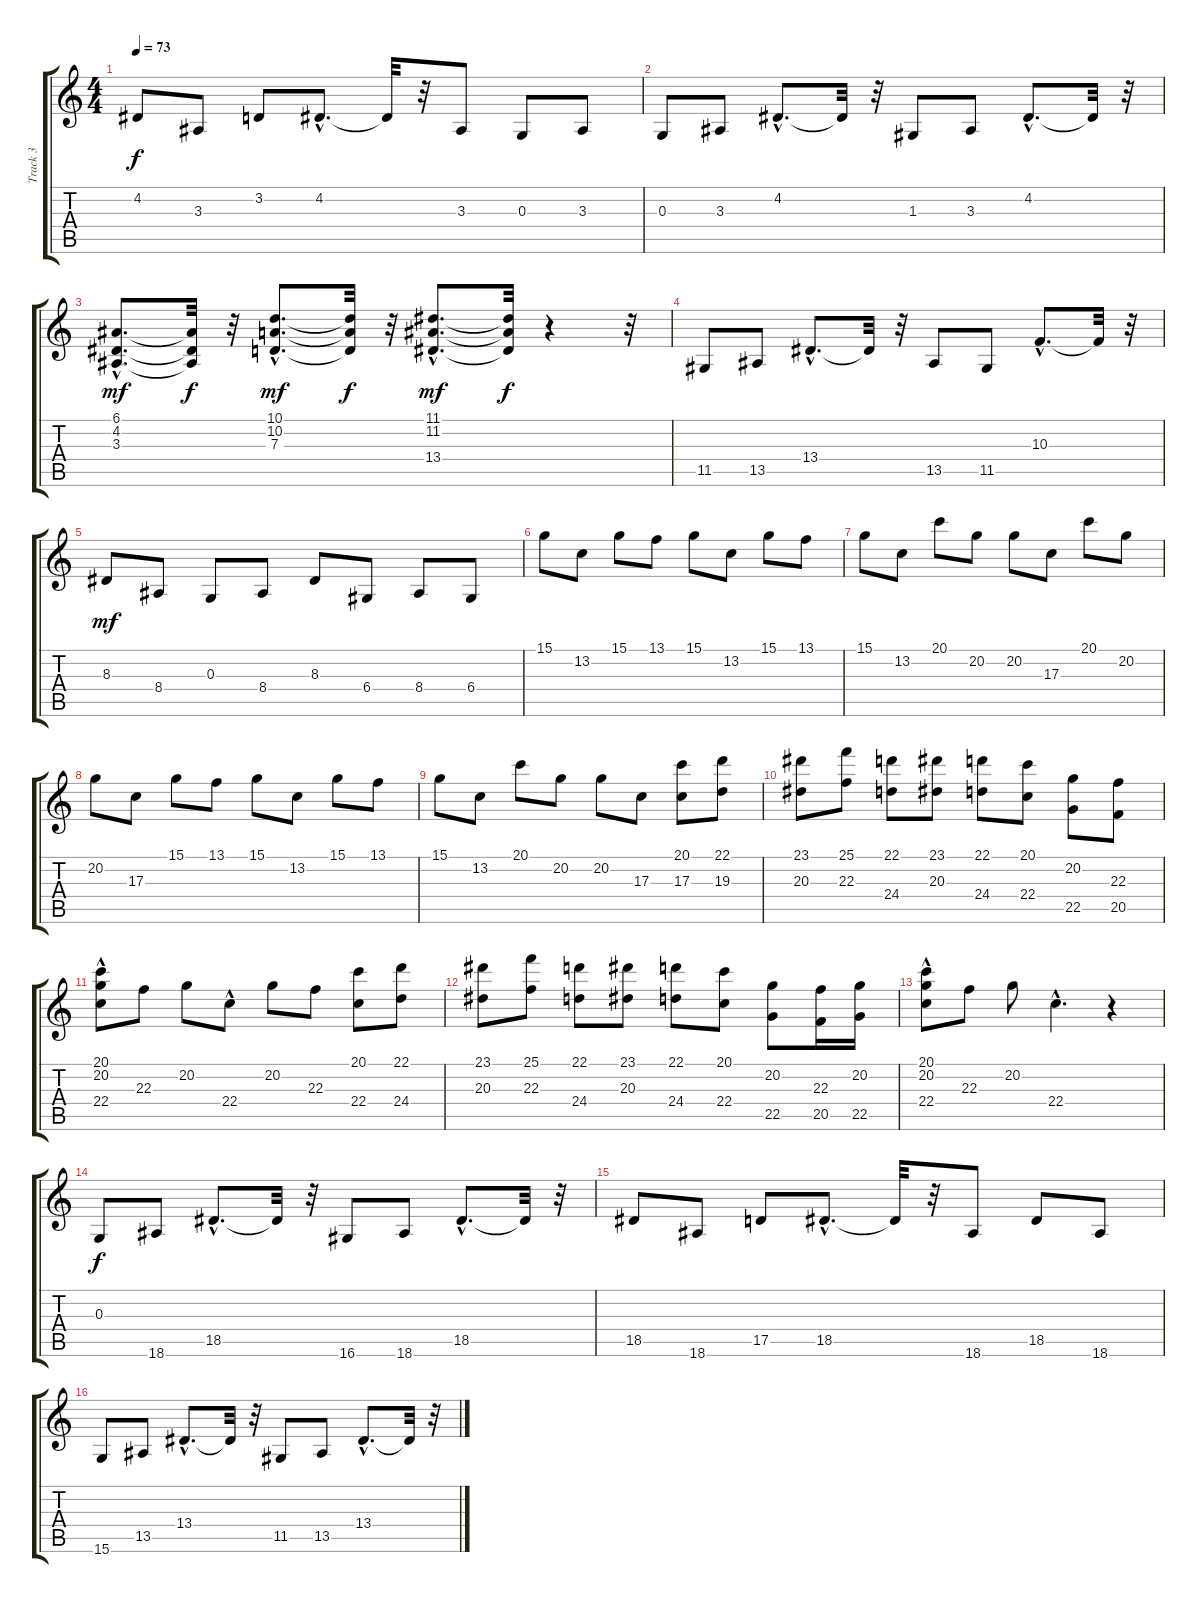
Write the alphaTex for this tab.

\track ("Track 3" "Track 3") {instrument brightacousticpiano}
\staff {score tabs}
\tuning (E4 B3 G3 D3 A2 E2) {hide}
\ts (4 4)
\tempo 73
\clef g2
\ks c
4.2.8{dy f} 3.3.8 3.2.8 4.2{hac}.8{d} 4.2{t}.32 r.32 3.3.8 0.3.8 3.3.8 |
0.3.8 3.3.8 4.2{hac}.8{d} 4.2{t}.32 r.32 1.3.8 3.3.8 4.2{hac}.8{d} 4.2{t}.32 r.32 |
(6.1{hac} 4.2{hac} 3.3{hac}).8{d dy mf} (6.1{t} 4.2{t} 3.3{t}).32{dy f} r.32 (10.1{hac} 10.2{hac} 7.3{hac}).8{d dy mf} (10.1{t} 10.2{t} 7.3{t}).32{dy f} r.32 (11.1{hac} 11.2{hac} 13.4{hac}).8{d dy mf} (11.1{t} 11.2{t} 13.4{t}).32{dy f} r.4 r.32 |
11.5.8 13.5.8 13.4{hac}.8{d} 13.4{t}.32 r.32 13.5.8 11.5.8 10.3{hac}.8{d} 10.3{t}.32 r.32 |
8.3.8{dy mf} 8.4.8 0.3.8 8.4.8 8.3.8 6.4.8 8.4.8 6.4.8 |
15.1.8 13.2.8 15.1.8 13.1.8 15.1.8 13.2.8 15.1.8 13.1.8 |
15.1.8 13.2.8 20.1.8 20.2.8 20.2.8 17.3.8 20.1.8 20.2.8 |
20.2.8 17.3.8 15.1.8 13.1.8 15.1.8 13.2.8 15.1.8 13.1.8 |
15.1.8 13.2.8 20.1.8 20.2.8 20.2.8 17.3.8 (20.1 17.3).8 (22.1 19.3).8 |
(23.1 20.3).8 (25.1 22.3).8 (22.1 24.4).8 (23.1 20.3).8 (22.1 24.4).8 (20.1 22.4).8 (20.2 22.5).8 (22.3 20.5).8 |
(20.1{hac} 20.2 22.4).8 22.3.8 20.2.8 22.4{hac}.8 20.2.8 22.3.8 (20.1 22.4).8 (22.1 24.4).8 |
(23.1 20.3).8 (25.1 22.3).8 (22.1 24.4).8 (23.1 20.3).8 (22.1 24.4).8 (20.1 22.4).8 (20.2 22.5).8 (22.3 20.5).16 (20.2 22.5).16 |
(20.1{hac} 20.2 22.4).8 22.3.8 20.2.8 22.4{hac}.4{d} r.4 |
0.3.8{dy f} 18.6.8 18.5{hac}.8{d} 18.5{t}.32 r.32 16.6.8 18.6.8 18.5{hac}.8{d} 18.5{t}.32 r.32 |
18.5.8 18.6.8 17.5.8 18.5{hac}.8{d} 18.5{t}.32 r.32 18.6.8 18.5.8 18.6.8 |
15.6.8 13.5.8 13.4{hac}.8{d} 13.4{t}.32 r.32 11.5.8 13.5.8 13.4{hac}.8{d} 13.4{t}.32 r.32
